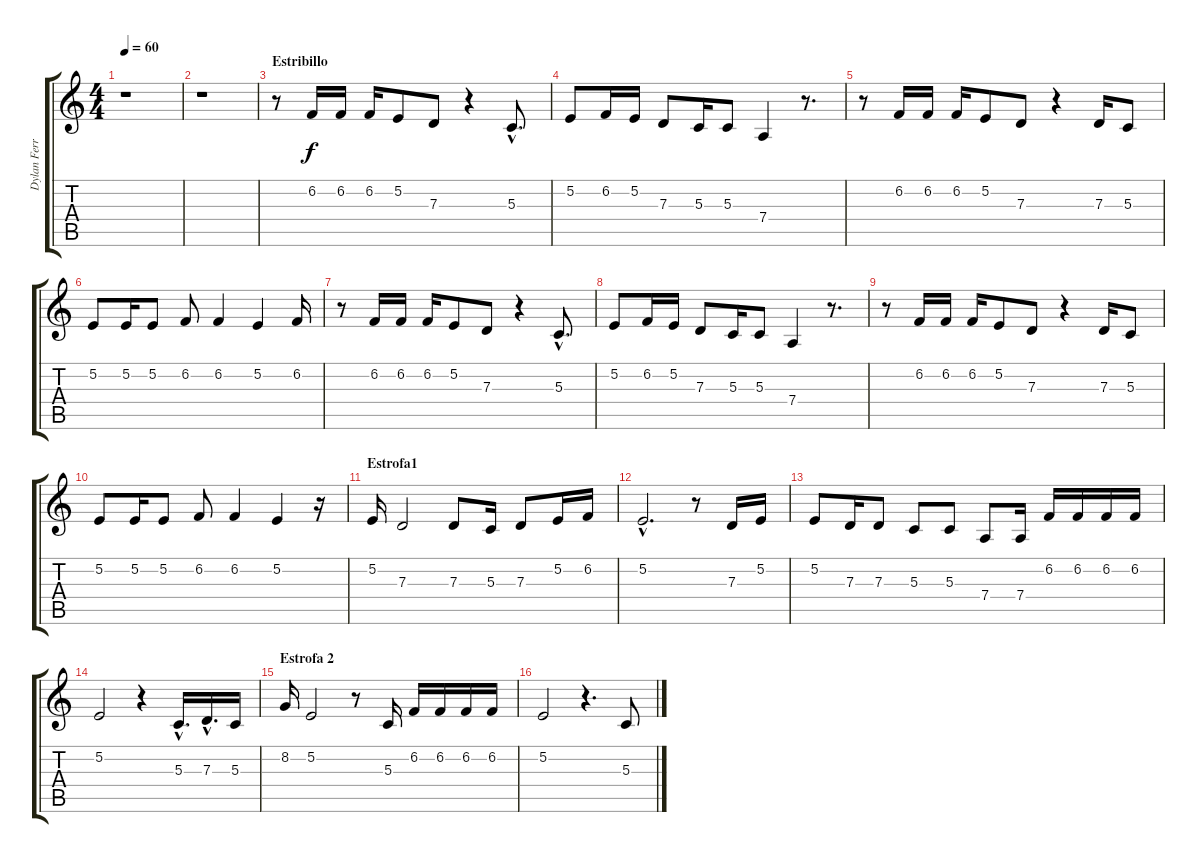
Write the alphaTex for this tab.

\track ("Dylan Ferro" "Dylan Ferr") {instrument oboe}
\staff {score tabs}
\tuning (E4 B3 G3 D3 A2 E2) {hide}
\ts (4 4)
\tempo 60
\clef g2
\ks c
r.1{dy f} |
r.1 |
\section ("" "Estribillo")
r.8 6.2.16 6.2.16 6.2.16 5.2.8 7.3.8 r.4 5.3{hac}.8{d} |
5.2.8 6.2.16 5.2.16 7.3.8 5.3.16 5.3.8 7.4.4 r.8{d} |
r.8 6.2.16 6.2.16 6.2.16 5.2.8 7.3.8 r.4 7.3.16 5.3.8 |
5.2.8 5.2.16 5.2.8 6.2.8 6.2.4 5.2.4 6.2.16 |
r.8 6.2.16 6.2.16 6.2.16 5.2.8 7.3.8 r.4 5.3{hac}.8{d} |
5.2.8 6.2.16 5.2.16 7.3.8 5.3.16 5.3.8 7.4.4 r.8{d} |
r.8 6.2.16 6.2.16 6.2.16 5.2.8 7.3.8 r.4 7.3.16 5.3.8 |
5.2.8 5.2.16 5.2.8 6.2.8 6.2.4 5.2.4 r.16 |
\section ("" "Estrofa1")
5.2.16 7.3.2 7.3.8 5.3.16 7.3.8 5.2.16 6.2.16 |
5.2{hac}.2{d} r.8 7.3.16 5.2.16 |
5.2.8 7.3.16 7.3.8 5.3.8 5.3.8 7.4.8 7.4.16 6.2.16 6.2.16 6.2.16 6.2.16 |
5.2.2 r.4 5.3{hac}.16{d} 7.3{hac}.16{d} 5.3.16 |
\section ("" "Estrofa 2")
8.2.16 5.2.2 r.8 5.3.16 6.2.16 6.2.16 6.2.16 6.2.16 |
5.2.2 r.4{d} 5.3.8
